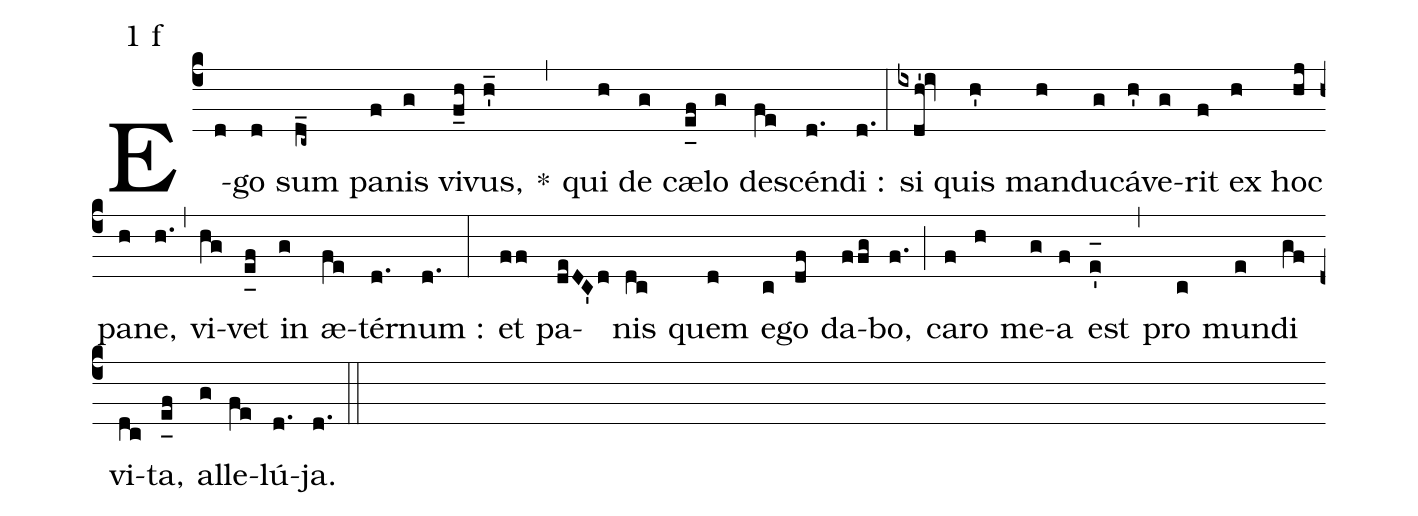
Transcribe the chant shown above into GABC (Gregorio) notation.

mode:1 f;
%%
(c4) E(d)go(d) sum(d_c~) pa(f)nis(g) vi(f_h)vus,(h'_) *(,) qui(h) de(g) cæ(e_[uh:l]f)lo(g) de(fe)scén(d.)di :(d.) (:) si(ixdh'!iv) quis(h') man(h)du(g)cá(h')ve(g)rit(f) ex(h) hoc(hj) pa(h)ne,(h.) (,) vi(hg)vet(e_[uh:l]f) in(g) æ(fe)tér(d.)num :(d.) (:) et(ff) pa(deDC'd)nis(dc) quem(d) e(c)go(df) da(ffg)bo,(f.) (;) ca(f)ro(h) me(g)a(f) est(e'_[oh:h]) (,) pro(c) mun(e)di(gf) vi(dc)ta,(e_[uh:l]f) al(g)le(fe)lú(d.)ja.(d.) (::)
